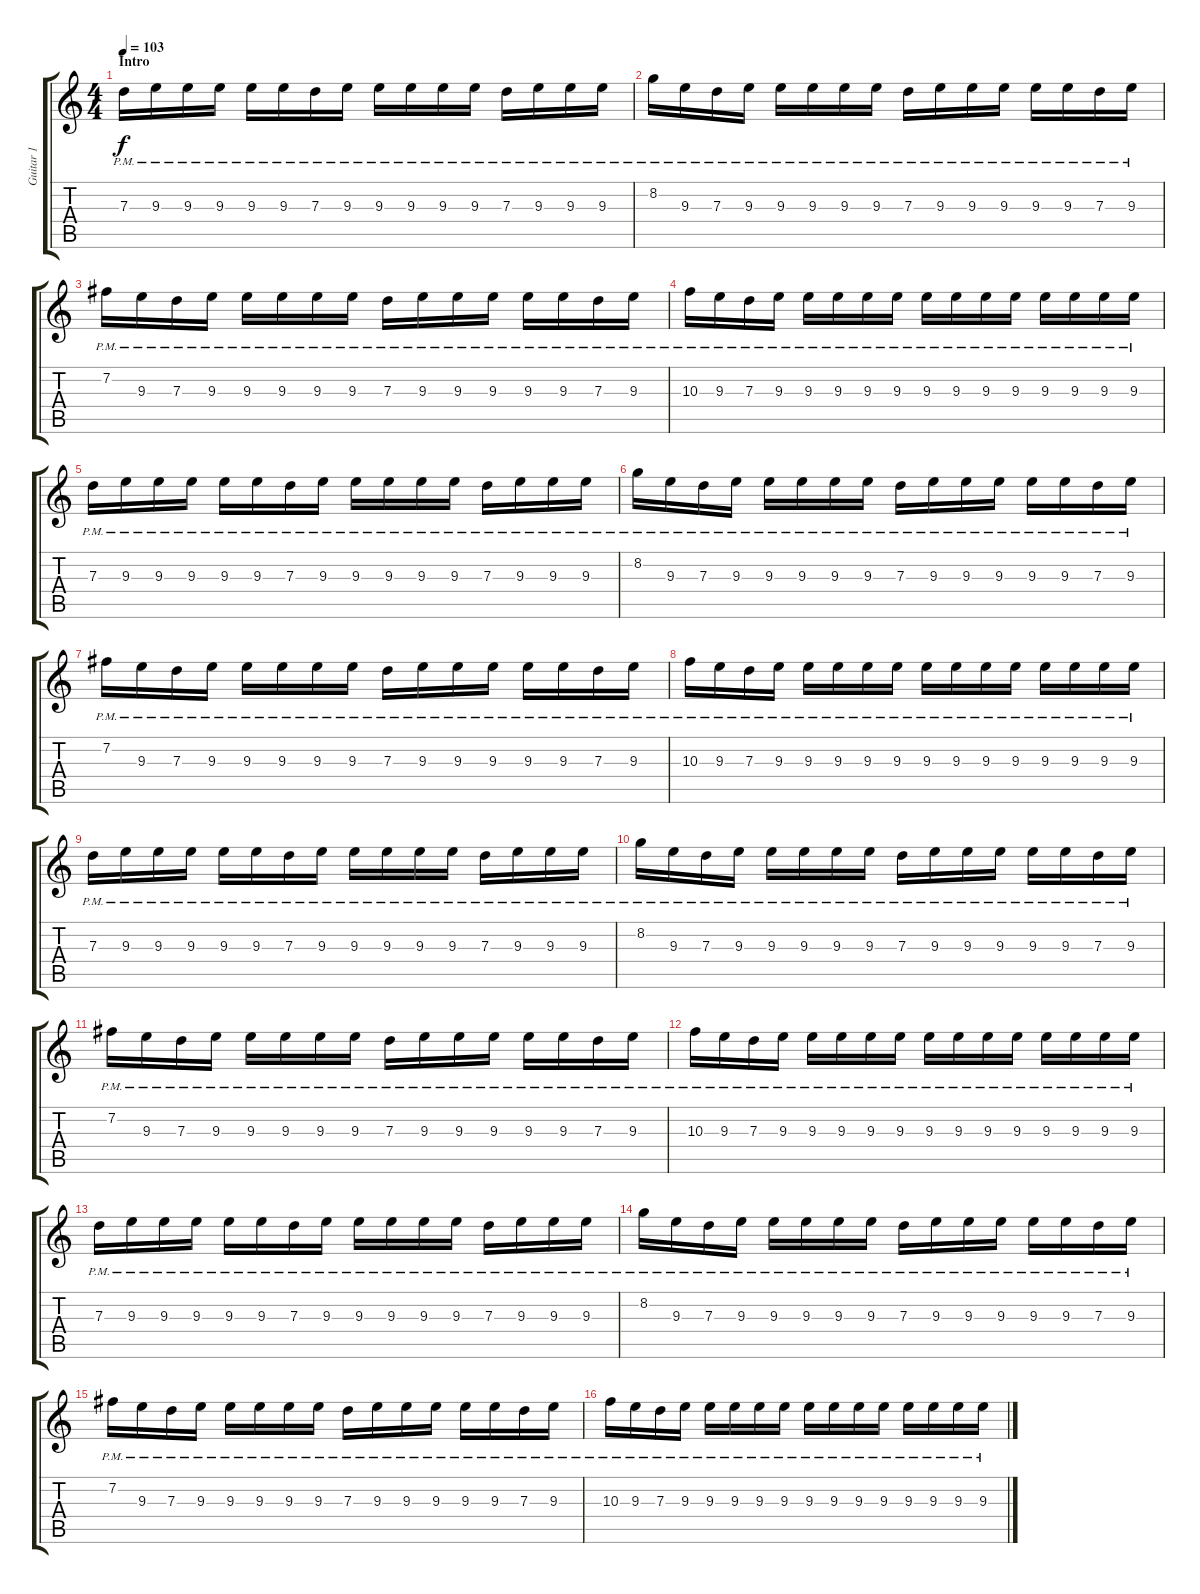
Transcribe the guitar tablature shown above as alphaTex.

\track ("Guitar 1" "Guitar 1") {instrument distortionguitar}
\staff {score tabs}
\tuning (E4 B3 G3 D3 A2 D2) {hide}
\ts (4 4)
\section ("" "Intro")
\tempo 103
\clef g2
\ks c
7.3{pm}.16{dy f instrument distortionguitar} 9.3{pm}.16 9.3{pm}.16 9.3{pm}.16 9.3{pm}.16 9.3{pm}.16 7.3{pm}.16 9.3{pm}.16 9.3{pm}.16 9.3{pm}.16 9.3{pm}.16 9.3{pm}.16 7.3{pm}.16 9.3{pm}.16 9.3{pm}.16 9.3{pm}.16 |
8.2{pm}.16 9.3{pm}.16 7.3{pm}.16 9.3{pm}.16 9.3{pm}.16 9.3{pm}.16 9.3{pm}.16 9.3{pm}.16 7.3{pm}.16 9.3{pm}.16 9.3{pm}.16 9.3{pm}.16 9.3{pm}.16 9.3{pm}.16 7.3{pm}.16 9.3{pm}.16 |
7.2{pm}.16 9.3{pm}.16 7.3{pm}.16 9.3{pm}.16 9.3{pm}.16 9.3{pm}.16 9.3{pm}.16 9.3{pm}.16 7.3{pm}.16 9.3{pm}.16 9.3{pm}.16 9.3{pm}.16 9.3{pm}.16 9.3{pm}.16 7.3{pm}.16 9.3{pm}.16 |
10.3{pm}.16 9.3{pm}.16 7.3{pm}.16 9.3{pm}.16 9.3{pm}.16 9.3{pm}.16 9.3{pm}.16 9.3{pm}.16 9.3{pm}.16 9.3{pm}.16 9.3{pm}.16 9.3{pm}.16 9.3{pm}.16 9.3{pm}.16 9.3{pm}.16 9.3{pm}.16 |
7.3{pm}.16 9.3{pm}.16 9.3{pm}.16 9.3{pm}.16 9.3{pm}.16 9.3{pm}.16 7.3{pm}.16 9.3{pm}.16 9.3{pm}.16 9.3{pm}.16 9.3{pm}.16 9.3{pm}.16 7.3{pm}.16 9.3{pm}.16 9.3{pm}.16 9.3{pm}.16 |
8.2{pm}.16 9.3{pm}.16 7.3{pm}.16 9.3{pm}.16 9.3{pm}.16 9.3{pm}.16 9.3{pm}.16 9.3{pm}.16 7.3{pm}.16 9.3{pm}.16 9.3{pm}.16 9.3{pm}.16 9.3{pm}.16 9.3{pm}.16 7.3{pm}.16 9.3{pm}.16 |
7.2{pm}.16 9.3{pm}.16 7.3{pm}.16 9.3{pm}.16 9.3{pm}.16 9.3{pm}.16 9.3{pm}.16 9.3{pm}.16 7.3{pm}.16 9.3{pm}.16 9.3{pm}.16 9.3{pm}.16 9.3{pm}.16 9.3{pm}.16 7.3{pm}.16 9.3{pm}.16 |
10.3{pm}.16 9.3{pm}.16 7.3{pm}.16 9.3{pm}.16 9.3{pm}.16 9.3{pm}.16 9.3{pm}.16 9.3{pm}.16 9.3{pm}.16 9.3{pm}.16 9.3{pm}.16 9.3{pm}.16 9.3{pm}.16 9.3{pm}.16 9.3{pm}.16 9.3{pm}.16 |
7.3{pm}.16 9.3{pm}.16 9.3{pm}.16 9.3{pm}.16 9.3{pm}.16 9.3{pm}.16 7.3{pm}.16 9.3{pm}.16 9.3{pm}.16 9.3{pm}.16 9.3{pm}.16 9.3{pm}.16 7.3{pm}.16 9.3{pm}.16 9.3{pm}.16 9.3{pm}.16 |
8.2{pm}.16 9.3{pm}.16 7.3{pm}.16 9.3{pm}.16 9.3{pm}.16 9.3{pm}.16 9.3{pm}.16 9.3{pm}.16 7.3{pm}.16 9.3{pm}.16 9.3{pm}.16 9.3{pm}.16 9.3{pm}.16 9.3{pm}.16 7.3{pm}.16 9.3{pm}.16 |
7.2{pm}.16 9.3{pm}.16 7.3{pm}.16 9.3{pm}.16 9.3{pm}.16 9.3{pm}.16 9.3{pm}.16 9.3{pm}.16 7.3{pm}.16 9.3{pm}.16 9.3{pm}.16 9.3{pm}.16 9.3{pm}.16 9.3{pm}.16 7.3{pm}.16 9.3{pm}.16 |
10.3{pm}.16 9.3{pm}.16 7.3{pm}.16 9.3{pm}.16 9.3{pm}.16 9.3{pm}.16 9.3{pm}.16 9.3{pm}.16 9.3{pm}.16 9.3{pm}.16 9.3{pm}.16 9.3{pm}.16 9.3{pm}.16 9.3{pm}.16 9.3{pm}.16 9.3{pm}.16 |
7.3{pm}.16 9.3{pm}.16 9.3{pm}.16 9.3{pm}.16 9.3{pm}.16 9.3{pm}.16 7.3{pm}.16 9.3{pm}.16 9.3{pm}.16 9.3{pm}.16 9.3{pm}.16 9.3{pm}.16 7.3{pm}.16 9.3{pm}.16 9.3{pm}.16 9.3{pm}.16 |
8.2{pm}.16 9.3{pm}.16 7.3{pm}.16 9.3{pm}.16 9.3{pm}.16 9.3{pm}.16 9.3{pm}.16 9.3{pm}.16 7.3{pm}.16 9.3{pm}.16 9.3{pm}.16 9.3{pm}.16 9.3{pm}.16 9.3{pm}.16 7.3{pm}.16 9.3{pm}.16 |
7.2{pm}.16 9.3{pm}.16 7.3{pm}.16 9.3{pm}.16 9.3{pm}.16 9.3{pm}.16 9.3{pm}.16 9.3{pm}.16 7.3{pm}.16 9.3{pm}.16 9.3{pm}.16 9.3{pm}.16 9.3{pm}.16 9.3{pm}.16 7.3{pm}.16 9.3{pm}.16 |
10.3{pm}.16 9.3{pm}.16 7.3{pm}.16 9.3{pm}.16 9.3{pm}.16 9.3{pm}.16 9.3{pm}.16 9.3{pm}.16 9.3{pm}.16 9.3{pm}.16 9.3{pm}.16 9.3{pm}.16 9.3{pm}.16 9.3{pm}.16 9.3{pm}.16 9.3{pm}.16
